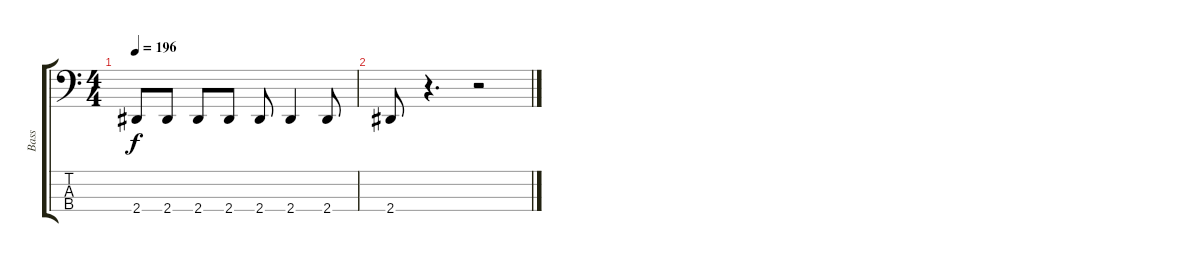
\track ("Bass" "Bass") {instrument electricbassfinger}
\staff {score tabs}
\tuning (Gb2 Db2 Ab1 Db1) {hide}
\ts (4 4)
\tempo 196
\clef f4
\ks c
2.4.8{dy f} 2.4.8 2.4.8 2.4.8 2.4.8 2.4.4 2.4.8 |
2.4.8 r.4{d} r.2
